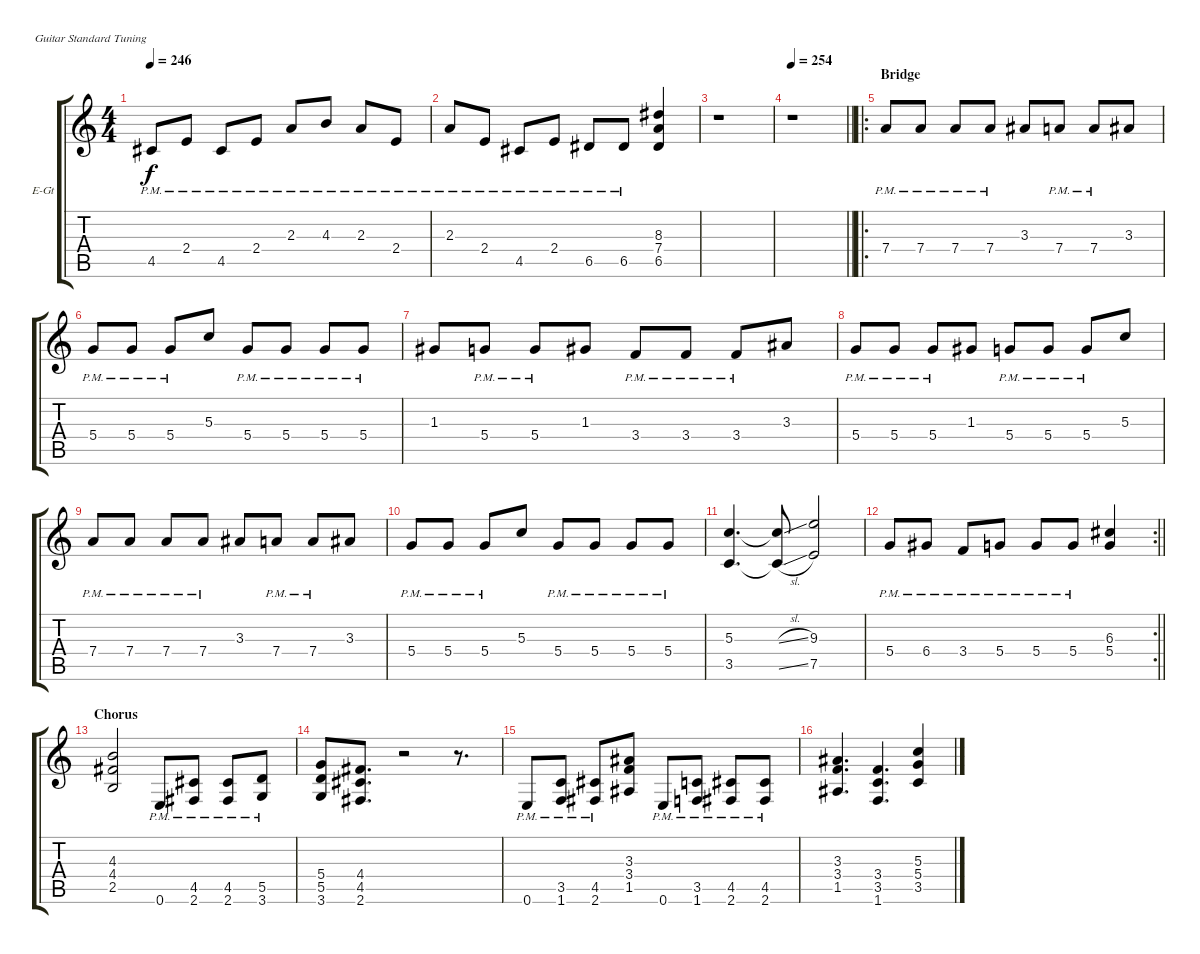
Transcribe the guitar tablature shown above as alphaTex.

\bracketExtendMode groupsimilarinstruments
\firstSystemTrackNameOrientation horizontal
\otherSystemsTrackNameOrientation horizontal
\track ("Gtr. 1 - Paul" "E-Gt") {instrument distortionguitar}
\staff {score tabs}
\tuning (E4 B3 G3 D3 A2 E2)
\ts (4 4)
\tempo 246
\clef g2
\ks c
4.5{pm}.8{dy f} 2.4{pm}.8 4.5{pm}.8 2.4{pm}.8 2.3{pm}.8 4.3{pm}.8 2.3{pm}.8 2.4{pm}.8 |
2.3{pm}.8 2.4{pm}.8 4.5{pm}.8 2.4{pm}.8 6.5{pm}.8 6.5{pm}.8 (8.3 7.4 6.5).4 |
r.1 |
\tempo 254
\barLineRight lightlight
r.1 |
\ro
\section ("" "Bridge")
7.4{pm}.8 7.4{pm}.8 7.4{pm}.8 7.4{pm}.8 3.3.8 7.4{pm}.8 7.4{pm}.8 3.3.8 |
5.4{pm}.8 5.4{pm}.8 5.4{pm}.8 5.3.8 5.4{pm}.8 5.4{pm}.8 5.4{pm}.8 5.4{pm}.8 |
1.3.8 5.4{pm}.8 5.4{pm}.8 1.3.8 3.4{pm}.8 3.4{pm}.8 3.4{pm}.8 3.3.8 |
5.4{pm}.8 5.4{pm}.8 5.4{pm}.8 1.3.8 5.4{pm}.8 5.4{pm}.8 5.4{pm}.8 5.3.8 |
7.4{pm}.8 7.4{pm}.8 7.4{pm}.8 7.4{pm}.8 3.3.8 7.4{pm}.8 7.4{pm}.8 3.3.8 |
5.4{pm}.8 5.4{pm}.8 5.4{pm}.8 5.3.8 5.4{pm}.8 5.4{pm}.8 5.4{pm}.8 5.4{pm}.8 |
(5.3 3.5).4{d} (5.3{sl t} 3.5{sl t}).8 (9.3 7.5).2 |
\rc 2
\barLineRight lightlight
5.4{pm}.8 6.4{pm}.8 3.4{pm}.8 5.4{pm}.8 5.4{pm}.8 5.4{pm}.8 (6.3 5.4).4 |
\section ("" "Chorus")
(4.3 4.4 2.5).2 0.6{pm}.8 (4.5{pm} 2.6{pm}).8 (4.5{pm} 2.6{pm}).8 (5.5{pm} 3.6{pm}).8 |
(5.4 5.5 3.6).8 (4.4 4.5 2.6).8{d} r.2 r.8{d} |
0.6{pm}.8 (3.5{pm} 1.6{pm}).8 (4.5{pm} 2.6{pm}).8 (3.3 3.4 1.5).8 0.6{pm}.8 (3.5{pm} 1.6{pm}).8 (4.5{pm} 2.6{pm}).8 (4.5{pm} 2.6{pm}).8 |
(3.3 3.4 1.5).4{d} (3.4 3.5 1.6).4{d} (5.3 5.4 3.5).4
